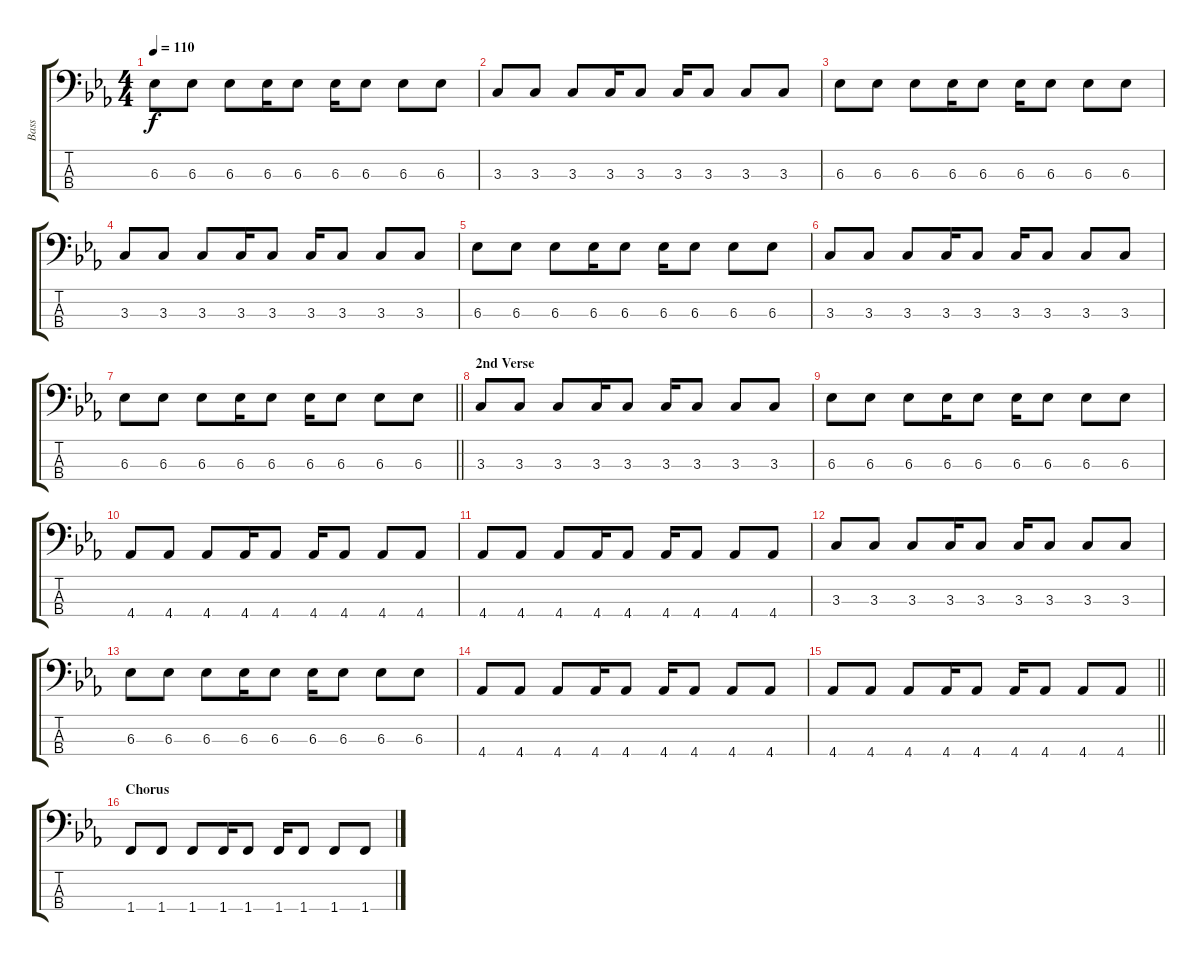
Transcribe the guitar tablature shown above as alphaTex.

\track ("Bass" "Bass") {instrument acousticbass}
\staff {score tabs}
\tuning (G2 D2 A1 E1) {hide}
\ts (4 4)
\tempo 110
\clef f4
\ks eb
6.3.8{dy f} 6.3.8 6.3.8 6.3.16 6.3.8 6.3.16 6.3.8 6.3.8 6.3.8 |
3.3.8 3.3.8 3.3.8 3.3.16 3.3.8 3.3.16 3.3.8 3.3.8 3.3.8 |
6.3.8 6.3.8 6.3.8 6.3.16 6.3.8 6.3.16 6.3.8 6.3.8 6.3.8 |
3.3.8 3.3.8 3.3.8 3.3.16 3.3.8 3.3.16 3.3.8 3.3.8 3.3.8 |
6.3.8 6.3.8 6.3.8 6.3.16 6.3.8 6.3.16 6.3.8 6.3.8 6.3.8 |
3.3.8 3.3.8 3.3.8 3.3.16 3.3.8 3.3.16 3.3.8 3.3.8 3.3.8 |
\barLineRight lightlight
6.3.8 6.3.8 6.3.8 6.3.16 6.3.8 6.3.16 6.3.8 6.3.8 6.3.8 |
\section ("" "2nd Verse")
3.3.8 3.3.8 3.3.8 3.3.16 3.3.8 3.3.16 3.3.8 3.3.8 3.3.8 |
6.3.8 6.3.8 6.3.8 6.3.16 6.3.8 6.3.16 6.3.8 6.3.8 6.3.8 |
4.4.8 4.4.8 4.4.8 4.4.16 4.4.8 4.4.16 4.4.8 4.4.8 4.4.8 |
4.4.8 4.4.8 4.4.8 4.4.16 4.4.8 4.4.16 4.4.8 4.4.8 4.4.8 |
3.3.8 3.3.8 3.3.8 3.3.16 3.3.8 3.3.16 3.3.8 3.3.8 3.3.8 |
6.3.8 6.3.8 6.3.8 6.3.16 6.3.8 6.3.16 6.3.8 6.3.8 6.3.8 |
4.4.8 4.4.8 4.4.8 4.4.16 4.4.8 4.4.16 4.4.8 4.4.8 4.4.8 |
\barLineRight lightlight
4.4.8 4.4.8 4.4.8 4.4.16 4.4.8 4.4.16 4.4.8 4.4.8 4.4.8 |
\section ("" "Chorus")
1.4.8 1.4.8 1.4.8 1.4.16 1.4.8 1.4.16 1.4.8 1.4.8 1.4.8
